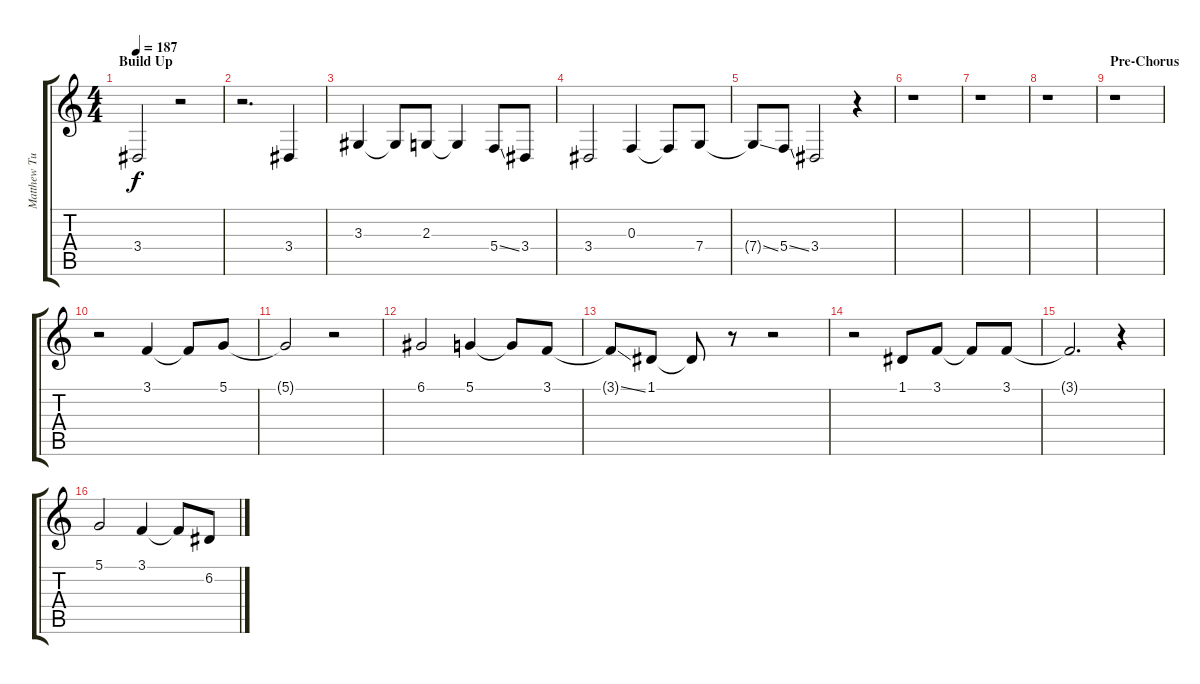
\track ("Matthew Tuck - Vocals" "Matthew Tu") {instrument clarinet}
\staff {score tabs}
\tuning (D4 A3 F3 C3 G2 C2) {hide}
\ts (4 4)
\section ("" "Build Up")
\tempo 187
\clef g2
\ks c
3.4{t}.2{dy f} r.2 |
r.2{d} 3.4.4 |
3.3.4 3.3{t}.8 2.3.8 2.3{t}.4 5.4{ss}.8 3.4.8 |
3.4.2 0.3.4 0.3{t}.8 7.4.8 |
7.4{ss t}.8 5.4{ss}.8 3.4.2 r.4 |
r.1 |
r.1 |
r.1 |
\section ("" "Pre-Chorus")
r.1 |
r.2 3.1.4 3.1{t}.8 5.1.8 |
5.1{t}.2 r.2 |
6.1.2 5.1.4 5.1{t}.8 3.1.8 |
3.1{ss t}.8 1.1.8 1.1{t}.8 r.8 r.2 |
r.2 1.1.8 3.1.8 3.1{t}.8 3.1.8 |
3.1{t}.2{d} r.4 |
5.1.2 3.1.4 3.1{t}.8 6.2.8
